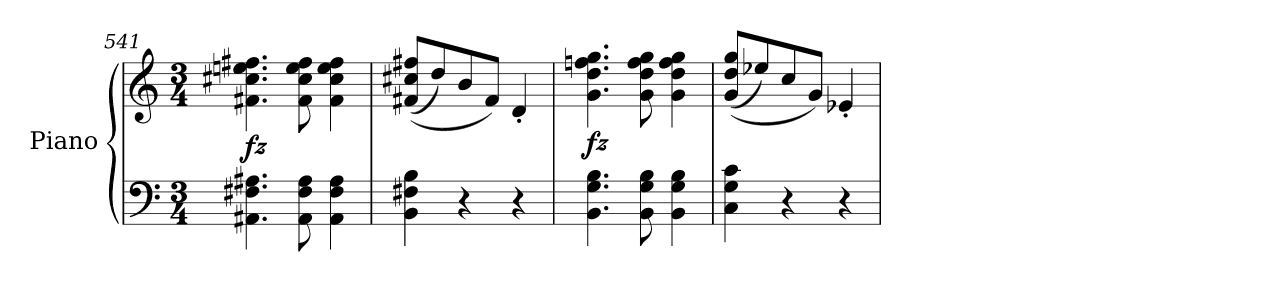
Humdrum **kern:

**kern	**kern	**dynam
*part1	*part1	*part1
*staff2	*staff1	*staff1/2
*I"Piano	*	*
*I'Pno.	*	*
*clefF4	*clefG2	*
*k[]	*k[]	*
*M3/4	*M3/4	*
=541	=541	=541
!	!	!LO:DY:b
4.AA#X\ 4.F#X\ 4.A#X\	4.f#X\ 4.cc#X\ 4.een\ 4.ff#X\	fz
8AA#\ 8F#\ 8A#\	8f#\ 8cc#\ 8ee\ 8ff#\	.
4AA#\ 4F#\ 4A#\	4f#\ 4cc#\ 4ee\ 4ff#\	.
=542	=542	=542
4BB\ 4F#X\ 4B\	((8f#X/ 8cc#X/ 8ff#X/L	.
.	8dd/)	.
4r	8b/	.
.	8f#/J)	.
4r	4d'/	.
!!LO:PB:g=z
=543	=543	=543
!	!	!LO:DY:b
4.BB\ 4.G\ 4.B\	4.g\ 4.dd\ 4.ffn\ 4.gg\	fz
8BB\ 8G\ 8B\	8g\ 8dd\ 8ff\ 8gg\	.
4BB\ 4G\ 4B\	4g\ 4dd\ 4ff\ 4gg\	.
=544	=544	=544
4C\ 4G\ 4c\	((8g/ 8dd/ 8gg/L	.
.	8ee-X/)	.
4r	8cc/	.
.	8g/J)	.
4r	4e-X'/	.
=	=	=
*-	*-	*-
